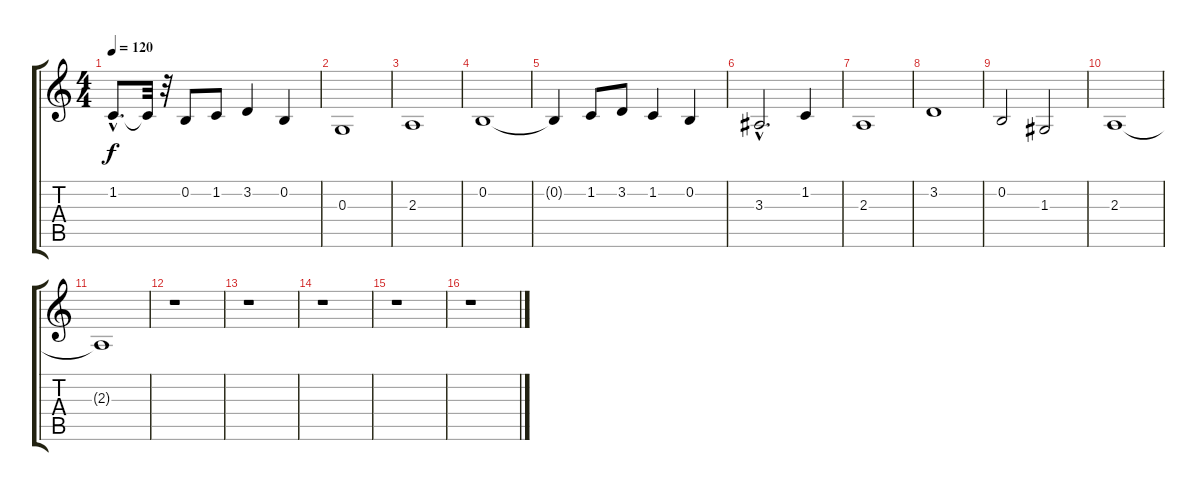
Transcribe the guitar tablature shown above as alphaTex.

\track "" {instrument choiraahs}
\staff {score tabs}
\tuning (E4 B3 G3 D3 A2 E2) {hide}
\ts (4 4)
\tempo 120
\clef g2
\ks c
1.2{hac t}.8{d dy f} 1.2{t}.32 r.32 0.2.8 1.2.8 3.2.4 0.2.4 |
0.3.1 |
2.3.1 |
0.2.1 |
0.2{t}.4 1.2.8{balance 0} 3.2.8 1.2.4 0.2.4 |
3.3{hac}.2{d} 1.2.4 |
2.3.1 |
3.2.1 |
0.2.2 1.3.2 |
2.3.1 |
2.3{t}.1 |
r.1 |
r.1 |
r.1 |
r.1 |
r.1
